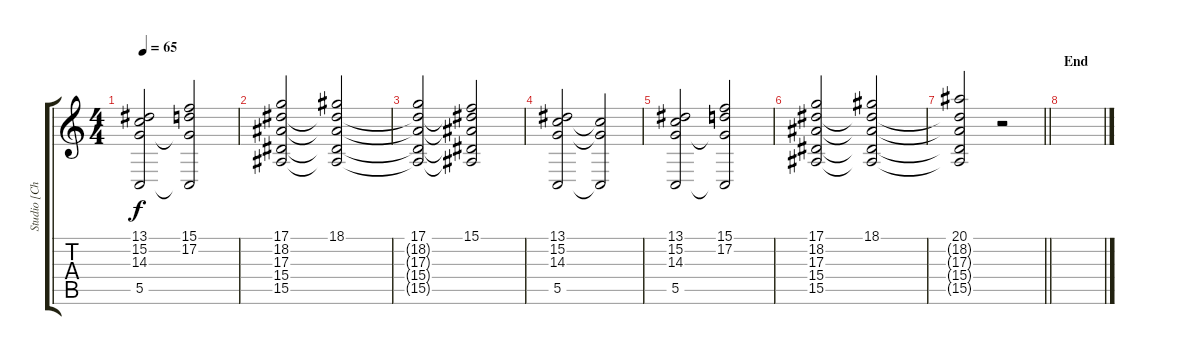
\track ("Studio [Choirs/FX]" "Studio [Ch") {instrument choiraahs}
\staff {score tabs}
\tuning (D4 A3 F3 C3 G2 C2) {hide}
\ts (4 4)
\tempo 65
\clef g2
\ks c
(13.1 15.2 14.3 5.5).2{dy f} (15.1 17.2 14.3{t} 5.5{t}).2 |
(17.1 18.2 17.3 15.4 15.5).2 (18.1 18.2{t} 17.3{t} 15.4{t} 15.5{t}).2 |
(17.1 18.2{t} 17.3{t} 15.4{t} 15.5{t}).2 (15.1 18.2{t} 17.3{t} 15.4{t} 15.5{t}).2 |
(13.1 15.2 14.3 5.5).2 (15.2{t} 14.3{t} 5.5{t}).2 |
(13.1 15.2 14.3 5.5).2 (15.1 17.2 14.3{t} 5.5{t}).2 |
(17.1 18.2 17.3 15.4 15.5).2 (18.1 18.2{t} 17.3{t} 15.4{t} 15.5{t}).2 |
\barLineRight lightlight
(20.1 18.2{t} 17.3{t} 15.4{t} 15.5{t}).2 r.2 |
\section ("" "End")
